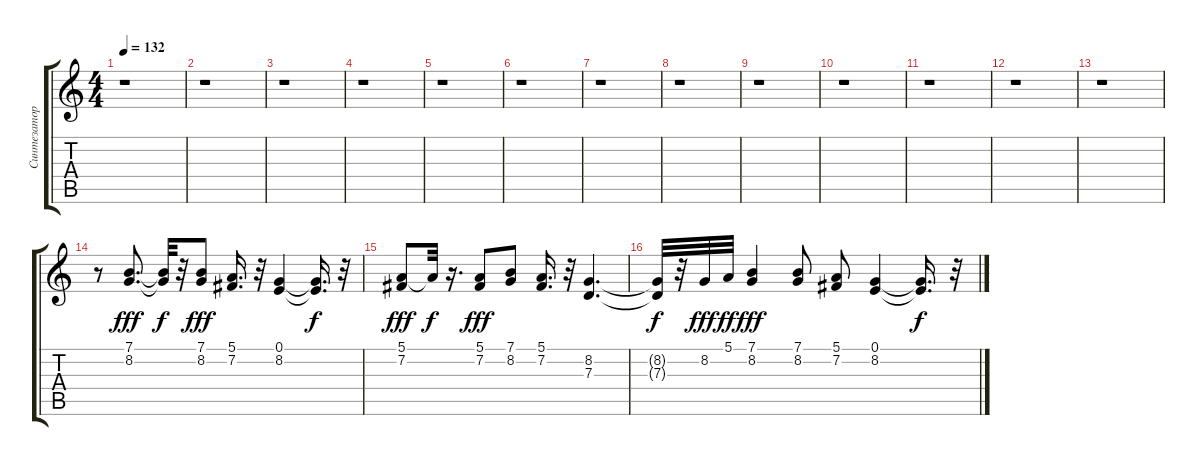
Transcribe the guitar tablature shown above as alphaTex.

\track ("Синтезатор (Аккордеон)" "Синтезатор") {instrument tangoaccordion}
\staff {score tabs}
\tuning (E4 B3 G3 D3 A2 E2) {hide}
\ts (4 4)
\tempo 132
\clef g2
\ks c
r.1{dy f} |
r.1 |
r.1 |
r.1 |
r.1 |
r.1 |
r.1 |
r.1 |
r.1 |
r.1 |
r.1 |
r.1 |
r.1 |
r.8 (7.1 8.2).8{d dy fff} (7.1{t} 8.2{t}).32{dy f} r.32 (7.1 8.2).8{dy fff} (5.1 7.2).16{d} r.32 (0.1 8.2).4 (0.1{t} 8.2{t}).16{d dy f} r.32 |
(5.1 7.2).8{dy fff} 5.1{t}.32{dy f} r.16{d} (5.1 7.2).8{dy fff} (7.1 8.2).8 (5.1 7.2).16{d} r.32 (8.2 7.3).4{d} |
(8.2{t} 7.3{t}).32{dy f} r.32 8.2.32{dy fff} 5.1.32{dy ff} (7.1 8.2).4{dy fff} (7.1 8.2).8 (5.1 7.2).8 (0.1 8.2).4 (0.1{t} 8.2{t}).16{d dy f} r.32
